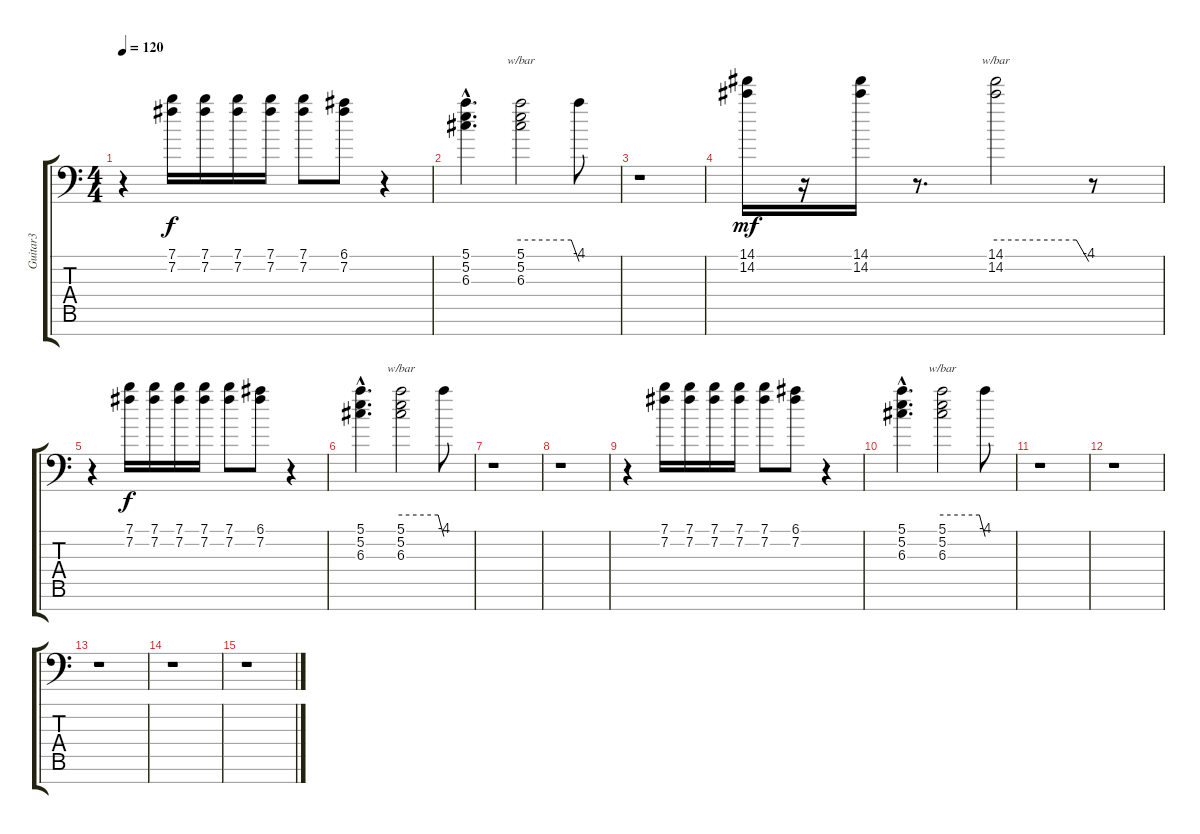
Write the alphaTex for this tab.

\track ("Guitar3" "Guitar3") {instrument overdrivenguitar}
\staff {score tabs}
\tuning (E4 B3 G3 D3 A2 E2 C-1) {hide}
\ts (4 4)
\tempo 120
\clef f4
\ks c
r.4{dy f} (7.1 7.2).16 (7.1 7.2).16 (7.1 7.2).16 (7.1 7.2).16 (7.1 7.2).8 (6.1 7.2).8 r.4 |
(5.1{hac} 5.2{hac} 6.3{hac}).4{d} (5.1 5.2 6.3).2{tbe (custom default 0 0 52 0 60 -16)} 5.1{t}.8 |
r.1 |
(14.1 14.2).16{dy mf} r.16 (14.1 14.2).16 r.8{d} (14.1 14.2).2{tbe (custom default 0 0 52 0 60 -16)} r.8 |
r.4 (7.1 7.2).16{dy f} (7.1 7.2).16 (7.1 7.2).16 (7.1 7.2).16 (7.1 7.2).8 (6.1 7.2).8 r.4 |
(5.1{hac} 5.2{hac} 6.3{hac}).4{d} (5.1 5.2 6.3).2{tbe (custom default 0 0 52 0 60 -16)} 5.1{t}.8 |
r.1 |
r.1 |
r.4 (7.1 7.2).16 (7.1 7.2).16 (7.1 7.2).16 (7.1 7.2).16 (7.1 7.2).8 (6.1 7.2).8 r.4 |
(5.1{hac} 5.2{hac} 6.3{hac}).4{d} (5.1 5.2 6.3).2{tbe (custom default 0 0 52 0 60 -16)} 5.1{t}.8 |
r.1 |
r.1 |
r.1 |
r.1 |
r.1
